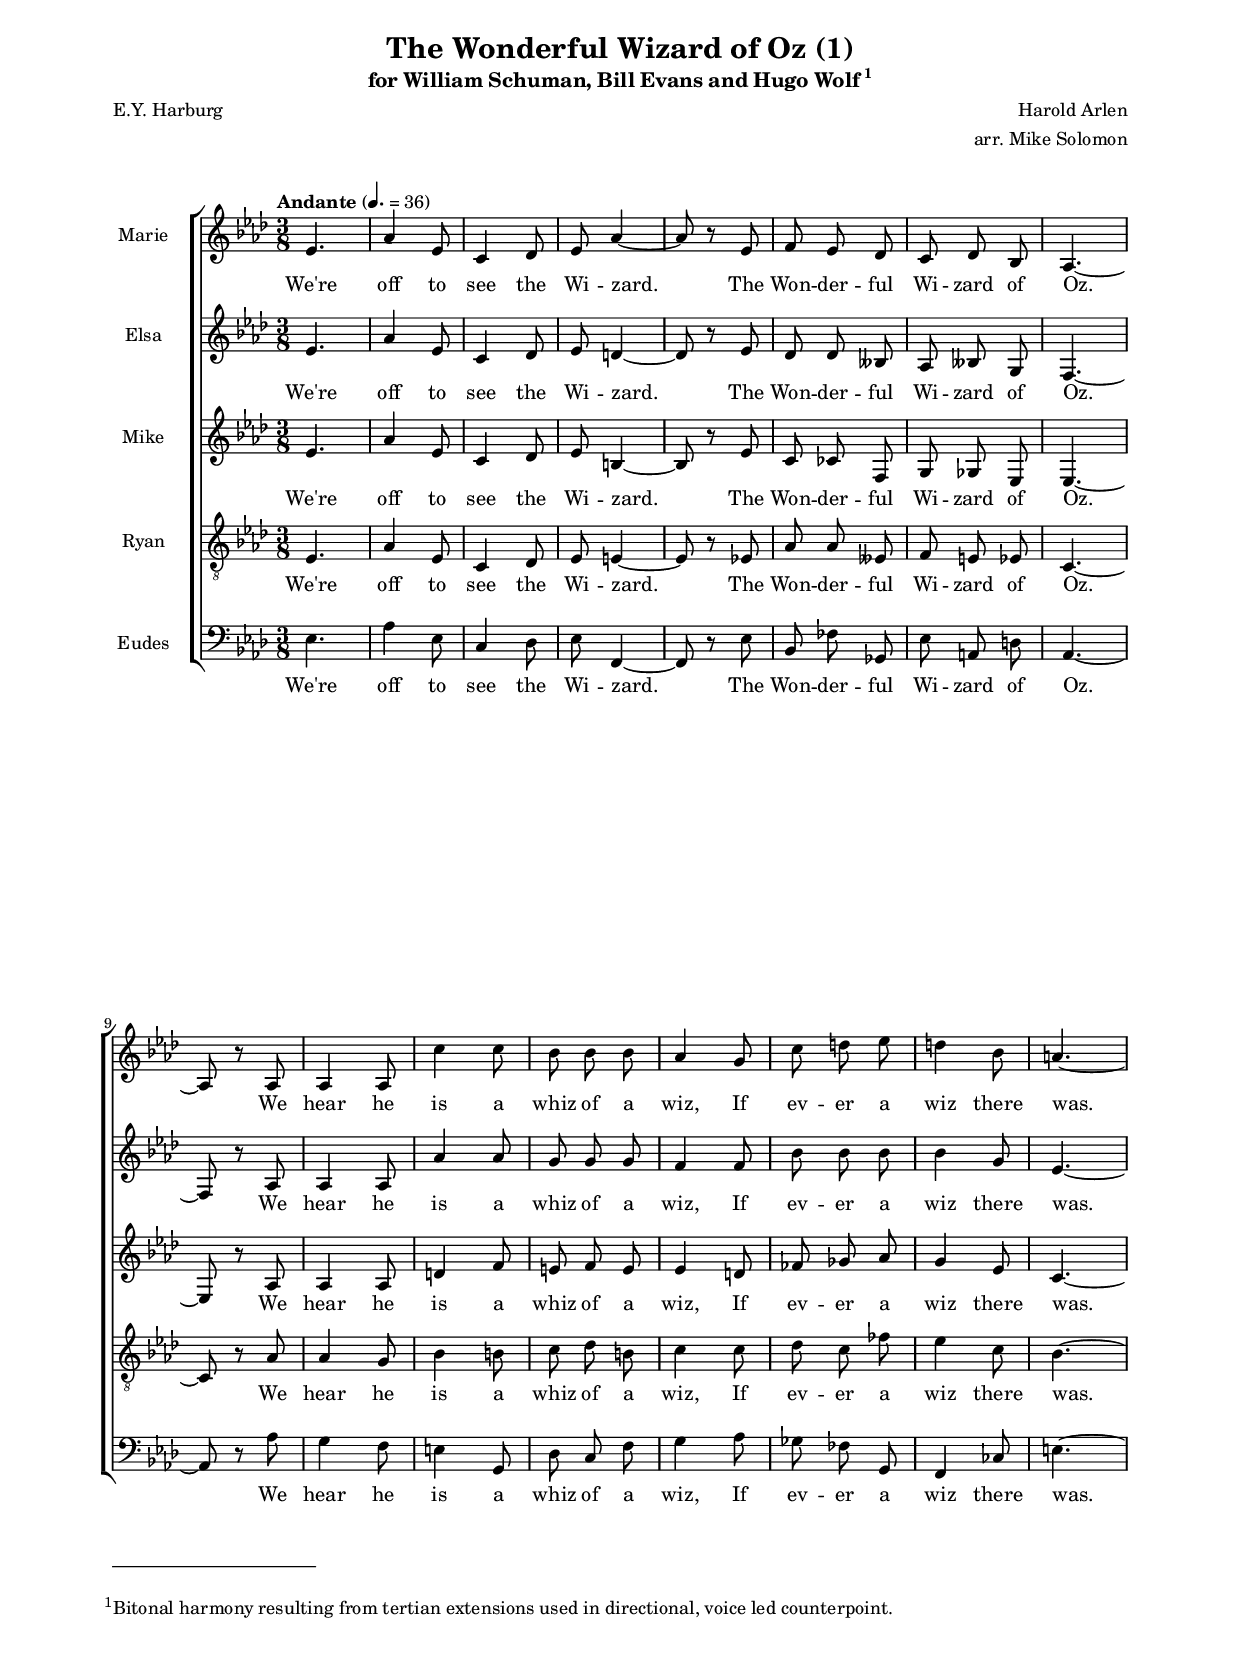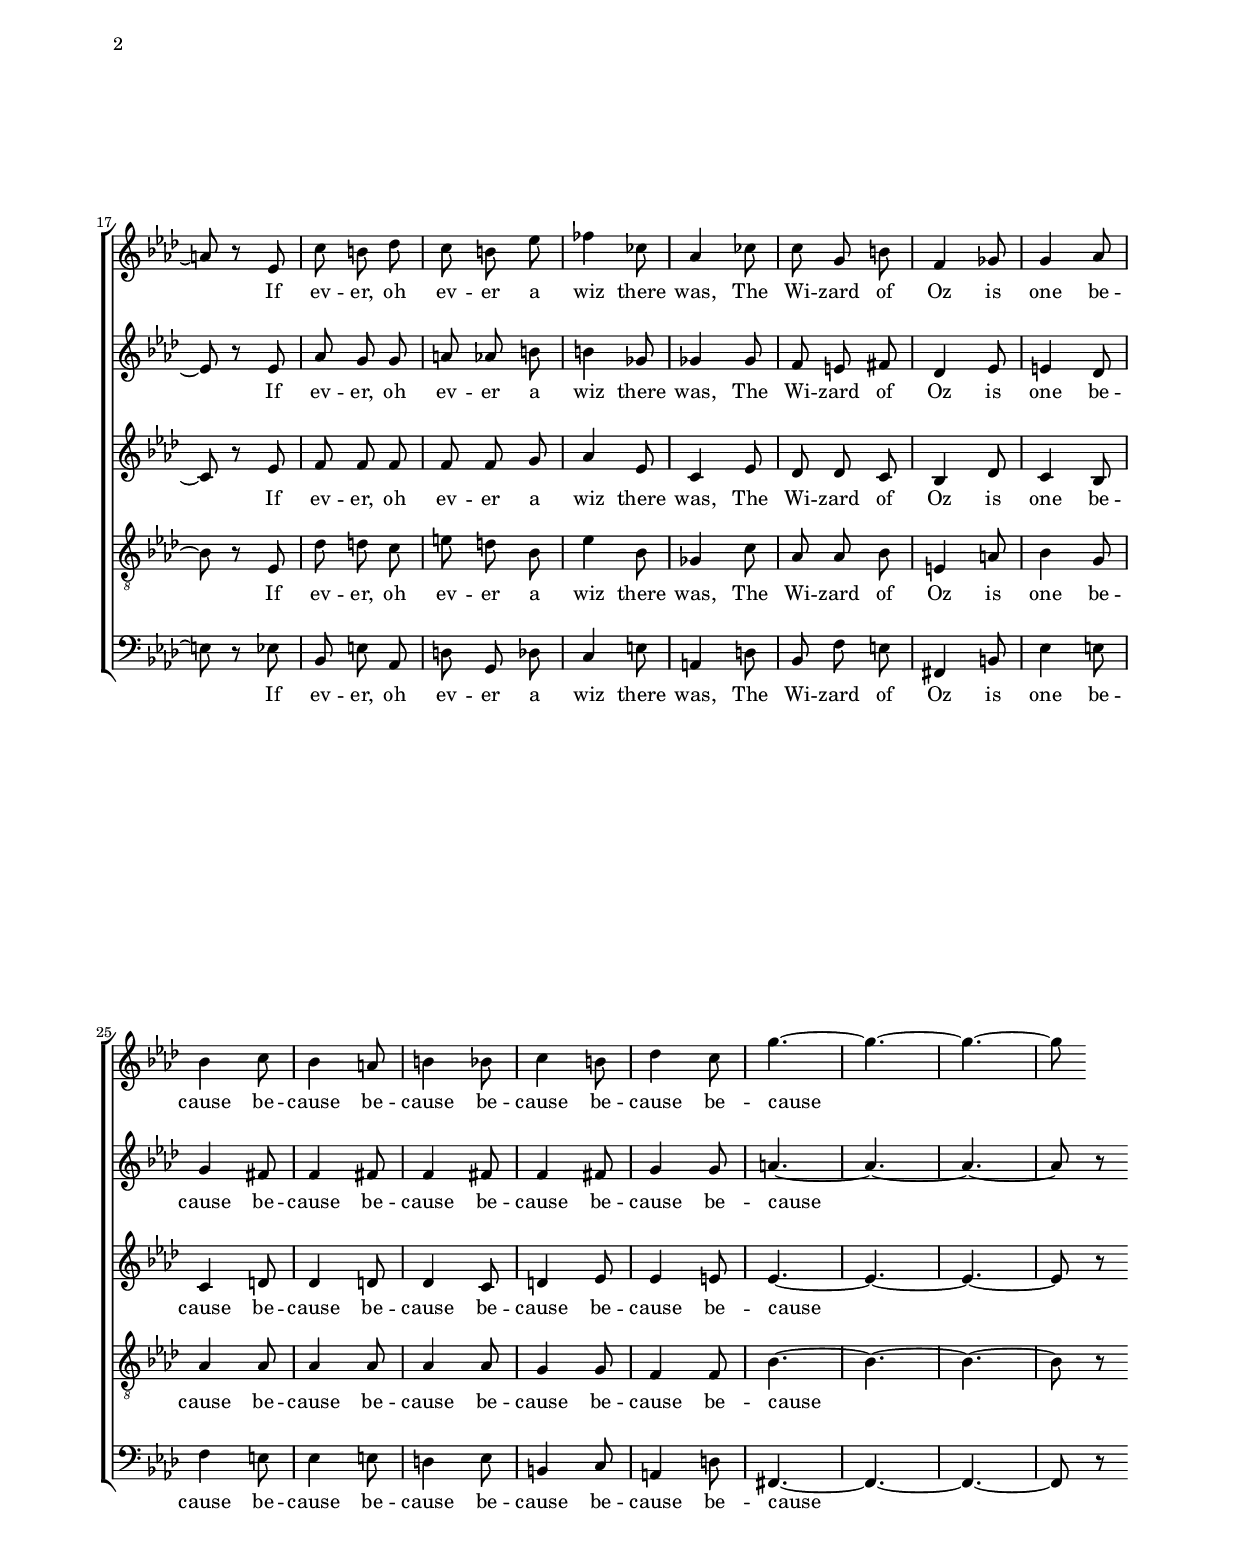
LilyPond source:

\version "2.17.0"
\include "defs-devel.ly"
#(set-global-staff-size 15.87)
\paper {
  footnote-separator-markup = \markup { \column { " "\override #`(span-factor . 1/5) { \draw-hline } }}
  footnote-padding = 5\mm
  top-system-spacing = #'((basic-distance . 1) (minimum-distance . 0) (padding . 1) (stretchability . 40))
  bottom-system-spacing = #'((basic-distance . 1) (minimum-distance . 0) (padding . 1) (stretchability . 50))
  ragged-right = ##f
  left-margin = 0.75\in
  right-margin = 0.75\in
  top-margin = 0.5\in
  bottom-margin = 0.6\in
  ragged-last-bottom = ##f
  max-systems-per-page = #2
}

\header {
  title = "The Wonderful Wizard of Oz (1)"
  subtitle = \markup { for William Schuman, Bill Evans and Hugo Wolf \super 1}
  composer = "Harold Arlen"
  poet = "E.Y. Harburg"
  arranger = "arr. Mike Solomon"
}

marks = {
  \time 3/8
  \tempo "Andante" 4.=36
}

soprano = \relative c' { \autoBeamOff
  \key aes \major
  ees4. \footnote #'(0 . 0) \markup { Bitonal harmony resulting from tertian extensions used in directional, voice led counterpoint. } NoteHead |
  aes4 ees8 |
  c4 des8 |
  ees8 aes4 ~ |
  aes8 r ees8 |
  f ees des |
  c des bes |
  aes4. ~ |
  aes8 r aes |
  aes4 aes8 |
  c'4 c8 |
  bes bes bes |
  aes4 g8 |
  c8 d ees |
  d4 bes8 |
  a4. ~ |
  a8 r ees |
  c'8 b des |
  c b ees |
  fes4 ces8 |
  aes4 ces8 |
  c g b |
  f4 ges8 |
  g4 aes8 |
  bes4 c8 |
  bes4 a8 |
  b4 bes8 |
  c4 b8 |
  des4 c8 |
  g'4. ~ |
  g4. ~ |
  g4. ~ |
  g8
}

sopranoWords = \lyricmode {
  We're off to see the Wi -- zard.
  The Won -- der -- ful Wi -- zard of Oz.
  We hear he is a whiz of a wiz,
  If ev -- er a wiz there was.
  If ev -- er, oh ev -- er a wiz there was,
  The Wi -- zard of Oz is one be -- cause
  be -- cause be -- cause be -- cause be -- cause be -- cause
}

mezzo = \relative c' { \autoBeamOff
  \key aes \major
  ees4. |
  aes4 ees8 |
  c4 des8 |
  ees8 d4 ~ |
  d8 r ees8 |
  des des beses |
  aes beses g |
  f4. ~ |
  f8 r aes |
  aes4 aes8 |
  aes'4 aes8 |
  g g g |
  f4 f8 |
  bes bes bes |
  bes4 g8 |
  ees4. ~ |
  ees8 r8 ees |
  aes g g |
  a aes b |
  b4 ges8 |
  ges4 ges8 |
  f8 e fis |
  des4 ees8 |
  e4 des8 |
  g4 fis8 |
  f4 fis8 |
  f4 fis8 |
  f4 fis8 |
  g4 g8 |
  a4. ~ |
  a4. ~ |
  a4. ~ |
  a8 r8

}

mezzoWords = \lyricmode {
  We're off to see the Wi -- zard.
  The Won -- der -- ful Wi -- zard of Oz.
  We hear he is a whiz of a wiz,
  If ev -- er a wiz there was.
  If ev -- er, oh ev -- er a wiz there was,
  The Wi -- zard of Oz is one be -- cause
  be -- cause be -- cause be -- cause be -- cause be -- cause
}

alto = \relative c' { \autoBeamOff
  \key aes \major
  ees4. |
  aes4 ees8 |
  c4 des8 |
  ees8 b4 ~ |
  b8 r ees8 |
  c8 ces f, |
  g ges ees |
  ees4. ~ |
  ees8 r aes |
  aes4 aes8 |
  d4 f8 |
  e f e |
  ees4 d8 |
  fes ges aes |
  g4 ees8 |
  c4. ~ |
  c8 r ees |
  f8 f f |
  f f g |
  aes4 ees8 |
  c4 ees8 |
  des des c |
  bes4 des8 |
  c4 bes8 |
  c4 d8 |
  des4 d8 |
  des4 c8 |
  d4 ees8 |
  ees4 e8 |
  ees4. ~ |
  ees4. ~ |
  ees4. ~ |
  ees8 r
}

altoWords = \lyricmode {
  We're off to see the Wi -- zard.
  The Won -- der -- ful Wi -- zard of Oz.
  We hear he is a whiz of a wiz,
  If ev -- er a wiz there was.
  If ev -- er, oh ev -- er a wiz there was,
  The Wi -- zard of Oz is one be -- cause
  be -- cause be -- cause be -- cause be -- cause be -- cause
}

tenor = \relative c { \autoBeamOff
  \key aes \major
  \clef "treble_8"
  ees4. |
  aes4 ees8 |
  c4 des8 |
  ees8 e4 ~ |
  e8 r ees8 |
  aes aes eeses |
  f e ees |
  c4. ~ |
  c8 r aes' |
  aes4 g8 |
  bes4 b8 |
  c8 des b |
  c4 c8 |
  des c fes |
  ees4 c8 |
  bes4. ~ |
  bes8 r ees,8 |
  des' d c |
  e8 d bes |
  ees4 bes8 |
  ges4 c8 |
  aes8 aes bes |
  e,4 a8 |
  bes4 g8 |
  aes4 aes8 |
  aes4 aes8 |
  aes4 aes8 |
  g4 g8 |
  f4 f8 |
  bes4. ~ |
  bes4. ~ |
  bes4. ~ |
  bes8 r 
}

tenorWords = \lyricmode {
  We're off to see the Wi -- zard.
  The Won -- der -- ful Wi -- zard of Oz.
  We hear he is a whiz of a wiz,
  If ev -- er a wiz there was.
  If ev -- er, oh ev -- er a wiz there was,
  The Wi -- zard of Oz is one be -- cause
  be -- cause be -- cause be -- cause be -- cause be -- cause
}

bass = \relative c { \autoBeamOff
  \key aes \major
  \clef bass
  ees4. |
  aes4 ees8 |
  c4 des8 |
  ees8 f,4 ~ |
  f8 r ees'8 |
  bes fes' ges, |
  ees' a, d |
  aes4. ~ |
  aes8 r aes' |
  g4 f8 |
  e4 g,8 |
  des' c f |
  g4 aes8 |
  ges fes g, |
  f4 ces'8 |
  e4. ~ |
  e8 r ees
  bes e aes, |
  d g, des' |
  c4 e8 |
  a,4 d8 |
  bes f' e |
  fis,4 b8 |
  ees4 e8 |
  f4 e8 |
  ees4 e8 |
  d4 ees8 |
  b4 c8 |
  a4 d8 |
  fis,4. ~ |
  fis4. ~ |
  fis4. ~ |
  fis8 r 
}

bassWords = \lyricmode {
  We're off to see the Wi -- zard.
  The Won -- der -- ful Wi -- zard of Oz.
  We hear he is a whiz of a wiz,
  If ev -- er a wiz there was.
  If ev -- er, oh ev -- er a wiz there was,
  The Wi -- zard of Oz is one be -- cause
  be -- cause be -- cause be -- cause be -- cause be -- cause
}

%%% SCORE

\score {
  \new ChoirStaff <<
    \new Staff \with { instrumentName = #"Marie" %shortInstrumentName = #"M."
} <<
      \new Voice = "soprano" { << { \numericTimeSignature
        \soprano
      } {
        \marks
      } >> }
      \lyricsto "soprano" \new Lyrics {
        \sopranoWords
      }
    >>
    \new Staff \with { instrumentName = #"Elsa" %shortInstrumentName = #"E."
} <<
      \new Voice = "mezzo" { \numericTimeSignature
        \mezzo
      }
      \lyricsto "mezzo" \new Lyrics {
        \mezzoWords
      }
    >>
    \new Staff \with { instrumentName = #"Mike" %shortInstrumentName = #"Mk."
} <<
      \new Voice = "alto" { \numericTimeSignature
        \alto
      }
      \lyricsto "alto" \new Lyrics {
        \altoWords
      }
    >>
    \new Staff \with { instrumentName = #"Ryan" %shortInstrumentName = #"R."
} <<
      \new Voice = "tenor" { \numericTimeSignature
        \tenor
      }
      \lyricsto "tenor" \new Lyrics {
        \tenorWords
      }
    >>
    \new Staff \with { instrumentName = #"Eudes" %shortInstrumentName = #"P." %\markup { \concat { E \super u . } }
} <<
      \new Voice = "bass" { \numericTimeSignature
        \bass
      }
      \lyricsto "bass" \new Lyrics {
        \bassWords
      }
    >>
  >>
  \layout {
    \context {
      \Voice
      \override TextScript #'layer = #6
      \override NoteHead #'layer = #7
      \override Glissando #'breakable = ##t
      \override TupletNumber #'breakable = ##t
      \override TupletBracket #'breakable = ##t
      \remove "Forbid_line_break_engraver"
    }
    \context {
      \Staff
      \consists "Metronome_mark_engraver"
      \override TimeSignature #'style = #'numbered
      \override StaffSymbol #'layer = #4
      \override TimeSignature #'layer = #3
      \override TimeSignature #'whiteout = ##t
    }
    \context {
      \Lyrics
      %\override LyricText #'whiteout = ##t
      \override LyricText #'layer = #6
    }
    \context {
      \Score
      \remove "Metronome_mark_engraver"
      \override NonMusicalPaperColumn #'allow-loose-spacing = ##f
    }
  }
}

%{
%%% piano redux
\score {
  \new PianoStaff <<
    \new Staff <<
      \new Voice = "1" { \voiceOne << \soprano \marks >> }
      \new Voice = "2" { \voiceTwo \mezzo }
      \new Voice = "3" { \voiceThree \alto }
    >>
    \new Staff <<
      \new Voice = "4" { \voiceOne \tenor }
      \new Voice = "5" { \voiceTwo \bass }
    >>
  >>
  \layout {
    \context {
      \Voice
      \override TextScript #'layer = #6
      \override NoteHead #'layer = #7
      \override Glissando #'breakable = ##t
      \override TupletNumber #'breakable = ##t
      \override TupletBracket #'breakable = ##t
      \remove "Forbid_line_break_engraver"
    }
    \context {
      \Staff
      \consists "Metronome_mark_engraver"
      \override TimeSignature #'style = #'numbered
      \override StaffSymbol #'layer = #4
      \override TimeSignature #'layer = #3
      \override TimeSignature #'whiteout = ##t
    }
    \context {
      \Lyrics
      %\override LyricText #'whiteout = ##t
      \override LyricText #'layer = #6
    }
    \context {
      \Score
      \remove "Metronome_mark_engraver"
      \override NonMusicalPaperColumn #'allow-loose-spacing = ##f
    }
  }
}
%}
%%% MIDI

\score {
  \new ChoirStaff <<
    \new Staff \with { instrumentName = #"Marie" %shortInstrumentName = #"M."
} <<
      \new Voice = "soprano" { << { \numericTimeSignature
        \soprano
      } {
        \marks
      } >> }
      \lyricsto "soprano" \new Lyrics {
        \sopranoWords
      }
    >>
    \new Staff \with { instrumentName = #"Elsa" %shortInstrumentName = #"E."
} <<
      \new Voice = "mezzo" { \numericTimeSignature
        \mezzo
      }
      \lyricsto "mezzo" \new Lyrics {
        \mezzoWords
      }
    >>
    \new Staff \with { instrumentName = #"Mike" %shortInstrumentName = #"Mk."
} <<
      \new Voice = "alto" { \numericTimeSignature
        \alto
      }
      \lyricsto "alto" \new Lyrics {
        \altoWords
      }
    >>
    \new Staff \with { instrumentName = #"Ryan" %shortInstrumentName = #"R."
} <<
      \new Voice = "tenor" { \numericTimeSignature
        \tenor
      }
      \lyricsto "tenor" \new Lyrics {
        \tenorWords
      }
    >>
    \new Staff \with { instrumentName = #"Eudes" %shortInstrumentName = #"P." %\markup { \concat { E \super u . } }
} <<
      \new Voice = "bass" { \numericTimeSignature
        \bass
      }
      \lyricsto "bass" \new Lyrics {
        \bassWords
      }
    >>
  >>
  \midi {}
}
